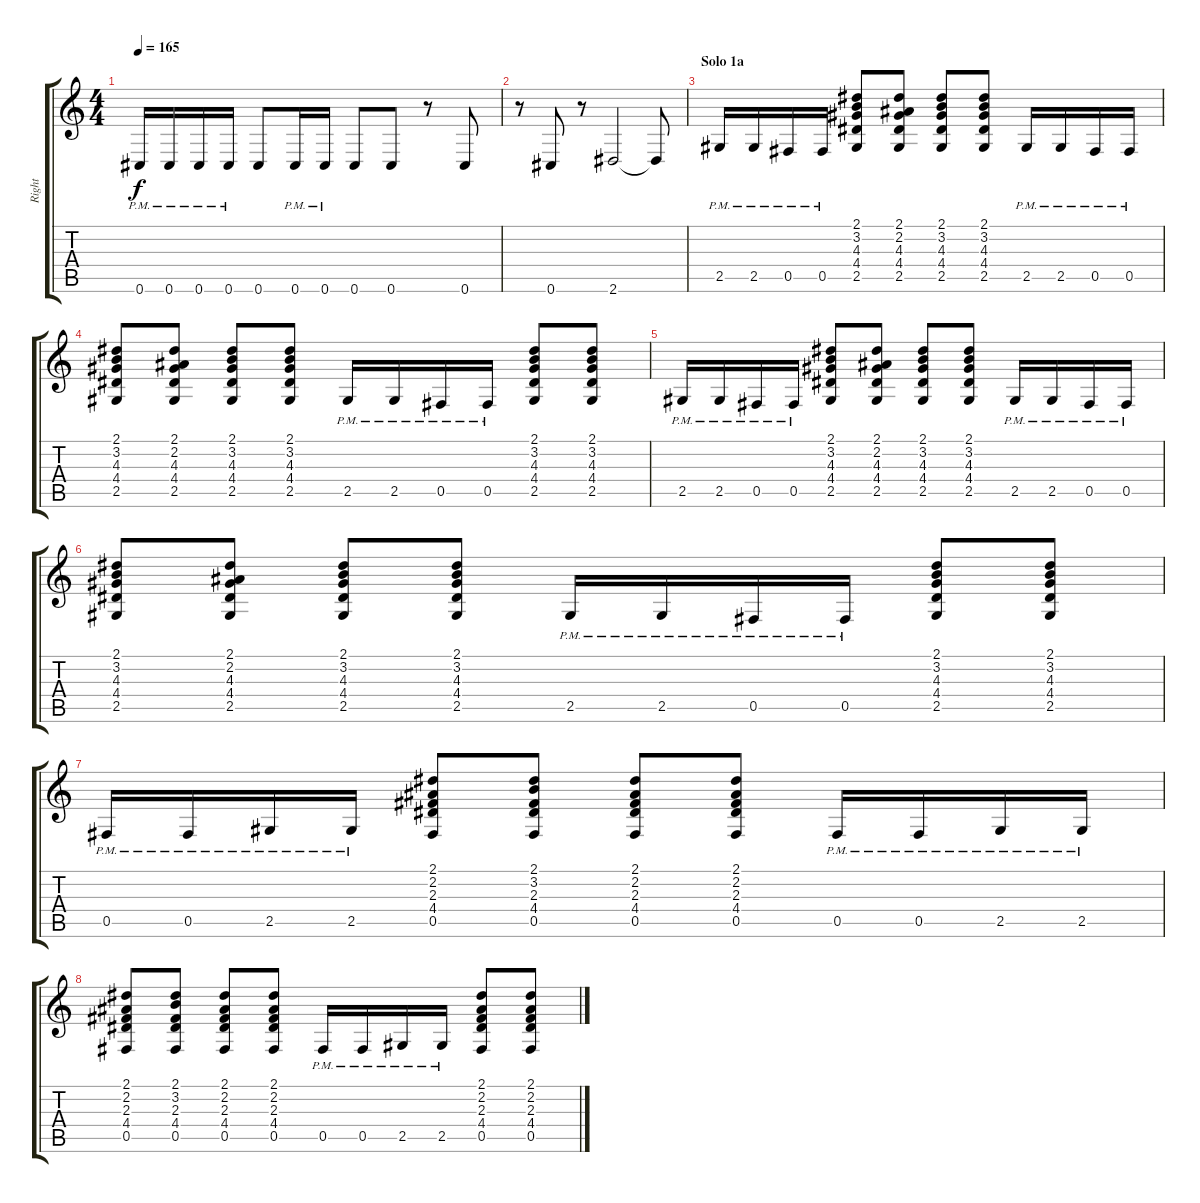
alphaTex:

\track ("Right" "Right") {instrument distortionguitar}
\staff {score tabs}
\tuning (Db4 Ab3 E3 B2 Gb2 Db2) {hide}
\ts (4 4)
\tempo 165
\clef g2
\ks c
0.6{pm}.16{dy f} 0.6{pm}.16 0.6{pm}.16 0.6{pm}.16 0.6.8 0.6{pm}.16 0.6{pm}.16 0.6.8 0.6.8 r.8 0.6.8 |
r.8 0.6.8 r.8 2.6.2 2.6{t}.8 |
\section ("" "Solo 1a")
2.5{pm}.16 2.5{pm}.16 0.5{pm}.16 0.5{pm}.16 (2.1 3.2 4.3 4.4 2.5).8 (2.1 2.2 4.3 4.4 2.5).8 (2.1 3.2 4.3 4.4 2.5).8 (2.1 3.2 4.3 4.4 2.5).8 2.5{pm}.16 2.5{pm}.16 0.5{pm}.16 0.5{pm}.16 |
(2.1 3.2 4.3 4.4 2.5).8 (2.1 2.2 4.3 4.4 2.5).8 (2.1 3.2 4.3 4.4 2.5).8 (2.1 3.2 4.3 4.4 2.5).8 2.5{pm}.16 2.5{pm}.16 0.5{pm}.16 0.5{pm}.16 (2.1 3.2 4.3 4.4 2.5).8 (2.1 3.2 4.3 4.4 2.5).8 |
2.5{pm}.16 2.5{pm}.16 0.5{pm}.16 0.5{pm}.16 (2.1 3.2 4.3 4.4 2.5).8 (2.1 2.2 4.3 4.4 2.5).8 (2.1 3.2 4.3 4.4 2.5).8 (2.1 3.2 4.3 4.4 2.5).8 2.5{pm}.16 2.5{pm}.16 0.5{pm}.16 0.5{pm}.16 |
(2.1 3.2 4.3 4.4 2.5).8 (2.1 2.2 4.3 4.4 2.5).8 (2.1 3.2 4.3 4.4 2.5).8 (2.1 3.2 4.3 4.4 2.5).8 2.5{pm}.16 2.5{pm}.16 0.5{pm}.16 0.5{pm}.16 (2.1 3.2 4.3 4.4 2.5).8 (2.1 3.2 4.3 4.4 2.5).8 |
0.5{pm}.16 0.5{pm}.16 2.5{pm}.16 2.5{pm}.16 (2.1 2.2 2.3 4.4 0.5).8 (2.1 3.2 2.3 4.4 0.5).8 (2.1 2.2 2.3 4.4 0.5).8 (2.1 2.2 2.3 4.4 0.5).8 0.5{pm}.16 0.5{pm}.16 2.5{pm}.16 2.5{pm}.16 |
(2.1 2.2 2.3 4.4 0.5).8 (2.1 3.2 2.3 4.4 0.5).8 (2.1 2.2 2.3 4.4 0.5).8 (2.1 2.2 2.3 4.4 0.5).8 0.5{pm}.16 0.5{pm}.16 2.5{pm}.16 2.5{pm}.16 (2.1 2.2 2.3 4.4 0.5).8 (2.1 2.2 2.3 4.4 0.5).8
